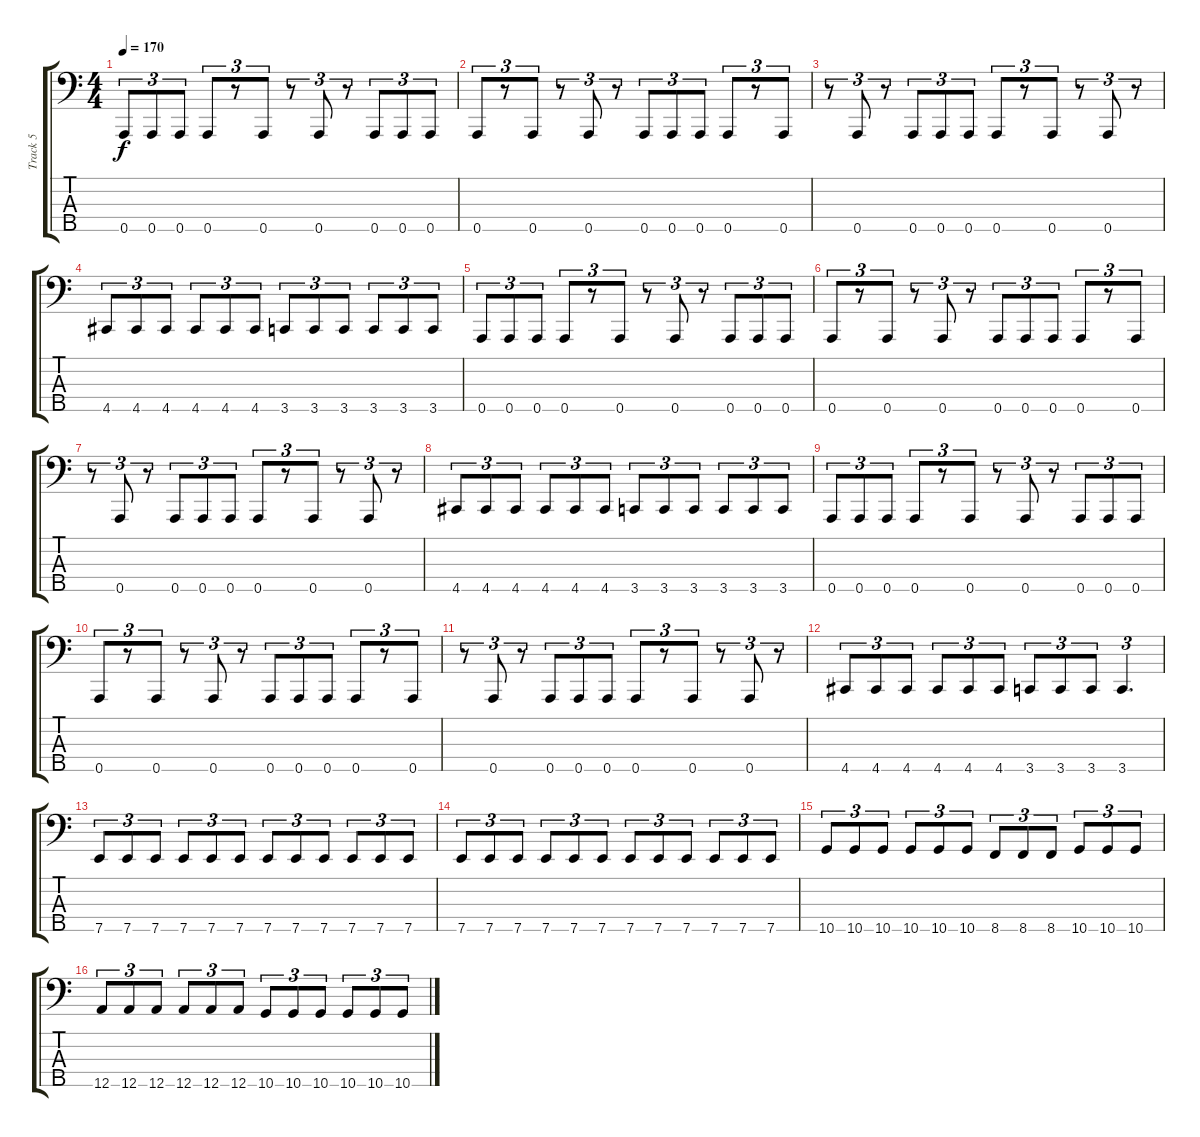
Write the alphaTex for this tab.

\track ("Track 5" "Track 5") {instrument electricbasspick}
\staff {score tabs}
\tuning (F2 D2 A1 E1 A0) {hide}
\ts (4 4)
\tempo 170
\clef f4
\ks c
0.5.8{tu (3 2) dy f} 0.5.8{tu (3 2)} 0.5.8{tu (3 2)} 0.5.8{tu (3 2)} r.8{tu (3 2)} 0.5.8{tu (3 2)} r.8{tu (3 2)} 0.5.8{tu (3 2)} r.8{tu (3 2)} 0.5.8{tu (3 2)} 0.5.8{tu (3 2)} 0.5.8{tu (3 2)} |
0.5.8{tu (3 2)} r.8{tu (3 2)} 0.5.8{tu (3 2)} r.8{tu (3 2)} 0.5.8{tu (3 2)} r.8{tu (3 2)} 0.5.8{tu (3 2)} 0.5.8{tu (3 2)} 0.5.8{tu (3 2)} 0.5.8{tu (3 2)} r.8{tu (3 2)} 0.5.8{tu (3 2)} |
r.8{tu (3 2)} 0.5.8{tu (3 2)} r.8{tu (3 2)} 0.5.8{tu (3 2)} 0.5.8{tu (3 2)} 0.5.8{tu (3 2)} 0.5.8{tu (3 2)} r.8{tu (3 2)} 0.5.8{tu (3 2)} r.8{tu (3 2)} 0.5.8{tu (3 2)} r.8{tu (3 2)} |
4.5.8{tu (3 2)} 4.5.8{tu (3 2)} 4.5.8{tu (3 2)} 4.5.8{tu (3 2)} 4.5.8{tu (3 2)} 4.5.8{tu (3 2)} 3.5.8{tu (3 2)} 3.5.8{tu (3 2)} 3.5.8{tu (3 2)} 3.5.8{tu (3 2)} 3.5.8{tu (3 2)} 3.5.8{tu (3 2)} |
0.5.8{tu (3 2)} 0.5.8{tu (3 2)} 0.5.8{tu (3 2)} 0.5.8{tu (3 2)} r.8{tu (3 2)} 0.5.8{tu (3 2)} r.8{tu (3 2)} 0.5.8{tu (3 2)} r.8{tu (3 2)} 0.5.8{tu (3 2)} 0.5.8{tu (3 2)} 0.5.8{tu (3 2)} |
0.5.8{tu (3 2)} r.8{tu (3 2)} 0.5.8{tu (3 2)} r.8{tu (3 2)} 0.5.8{tu (3 2)} r.8{tu (3 2)} 0.5.8{tu (3 2)} 0.5.8{tu (3 2)} 0.5.8{tu (3 2)} 0.5.8{tu (3 2)} r.8{tu (3 2)} 0.5.8{tu (3 2)} |
r.8{tu (3 2)} 0.5.8{tu (3 2)} r.8{tu (3 2)} 0.5.8{tu (3 2)} 0.5.8{tu (3 2)} 0.5.8{tu (3 2)} 0.5.8{tu (3 2)} r.8{tu (3 2)} 0.5.8{tu (3 2)} r.8{tu (3 2)} 0.5.8{tu (3 2)} r.8{tu (3 2)} |
4.5.8{tu (3 2)} 4.5.8{tu (3 2)} 4.5.8{tu (3 2)} 4.5.8{tu (3 2)} 4.5.8{tu (3 2)} 4.5.8{tu (3 2)} 3.5.8{tu (3 2)} 3.5.8{tu (3 2)} 3.5.8{tu (3 2)} 3.5.8{tu (3 2)} 3.5.8{tu (3 2)} 3.5.8{tu (3 2)} |
0.5.8{tu (3 2)} 0.5.8{tu (3 2)} 0.5.8{tu (3 2)} 0.5.8{tu (3 2)} r.8{tu (3 2)} 0.5.8{tu (3 2)} r.8{tu (3 2)} 0.5.8{tu (3 2)} r.8{tu (3 2)} 0.5.8{tu (3 2)} 0.5.8{tu (3 2)} 0.5.8{tu (3 2)} |
0.5.8{tu (3 2)} r.8{tu (3 2)} 0.5.8{tu (3 2)} r.8{tu (3 2)} 0.5.8{tu (3 2)} r.8{tu (3 2)} 0.5.8{tu (3 2)} 0.5.8{tu (3 2)} 0.5.8{tu (3 2)} 0.5.8{tu (3 2)} r.8{tu (3 2)} 0.5.8{tu (3 2)} |
r.8{tu (3 2)} 0.5.8{tu (3 2)} r.8{tu (3 2)} 0.5.8{tu (3 2)} 0.5.8{tu (3 2)} 0.5.8{tu (3 2)} 0.5.8{tu (3 2)} r.8{tu (3 2)} 0.5.8{tu (3 2)} r.8{tu (3 2)} 0.5.8{tu (3 2)} r.8{tu (3 2)} |
4.5.8{tu (3 2)} 4.5.8{tu (3 2)} 4.5.8{tu (3 2)} 4.5.8{tu (3 2)} 4.5.8{tu (3 2)} 4.5.8{tu (3 2)} 3.5.8{tu (3 2)} 3.5.8{tu (3 2)} 3.5.8{tu (3 2)} 3.5.4{d tu (3 2)} |
7.5.8{tu (3 2)} 7.5.8{tu (3 2)} 7.5.8{tu (3 2)} 7.5.8{tu (3 2)} 7.5.8{tu (3 2)} 7.5.8{tu (3 2)} 7.5.8{tu (3 2)} 7.5.8{tu (3 2)} 7.5.8{tu (3 2)} 7.5.8{tu (3 2)} 7.5.8{tu (3 2)} 7.5.8{tu (3 2)} |
7.5.8{tu (3 2)} 7.5.8{tu (3 2)} 7.5.8{tu (3 2)} 7.5.8{tu (3 2)} 7.5.8{tu (3 2)} 7.5.8{tu (3 2)} 7.5.8{tu (3 2)} 7.5.8{tu (3 2)} 7.5.8{tu (3 2)} 7.5.8{tu (3 2)} 7.5.8{tu (3 2)} 7.5.8{tu (3 2)} |
10.5.8{tu (3 2)} 10.5.8{tu (3 2)} 10.5.8{tu (3 2)} 10.5.8{tu (3 2)} 10.5.8{tu (3 2)} 10.5.8{tu (3 2)} 8.5.8{tu (3 2)} 8.5.8{tu (3 2)} 8.5.8{tu (3 2)} 10.5.8{tu (3 2)} 10.5.8{tu (3 2)} 10.5.8{tu (3 2)} |
12.5.8{tu (3 2)} 12.5.8{tu (3 2)} 12.5.8{tu (3 2)} 12.5.8{tu (3 2)} 12.5.8{tu (3 2)} 12.5.8{tu (3 2)} 10.5.8{tu (3 2)} 10.5.8{tu (3 2)} 10.5.8{tu (3 2)} 10.5.8{tu (3 2)} 10.5.8{tu (3 2)} 10.5.8{tu (3 2)}
